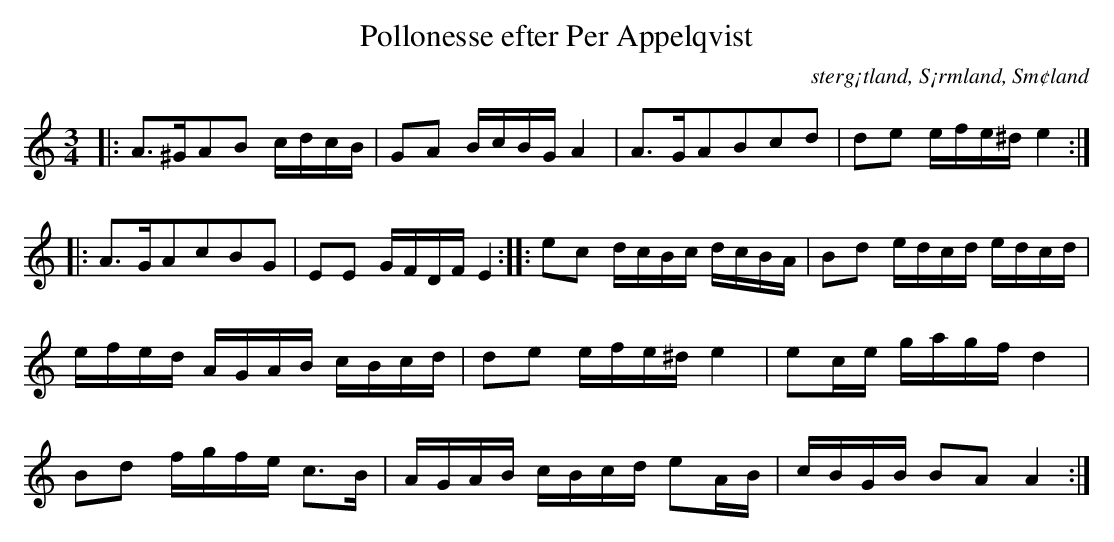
X:1
T:Pollonesse efter Per Appelqvist
O: sterg¡tland, S¡rmland, Sm¢land
M:3/4
L:1/8
K:Am
|: A>^GAB c/2d/2c/2B/2| GA B/2c/2B/2G/2 A2 | A>GABcd | de e/2f/2e/2^d/2 e2 :|: A>GAcBG | EE G/2F/2D/2F/2 E2  :|: ec d/2c/2B/2c/2 d/2c/2B/2A/2 | Bd e/2d/2c/2d/2 e/2d/2c/2d/2 |e/2f/2e/2d/2 A/2G/2A/2B/2 c/2B/2c/2d/2 | de e/2f/2e/2^d/2 e2 | ec/2e/2 g/2a/2g/2f/2 d2 | Bd f/2g/2f/2e/2 c>B | A/2G/2A/2B/2 c/2B/2c/2d/2 eA/2B/2 | c/2B/2G/2B/2 BA A2 :|
